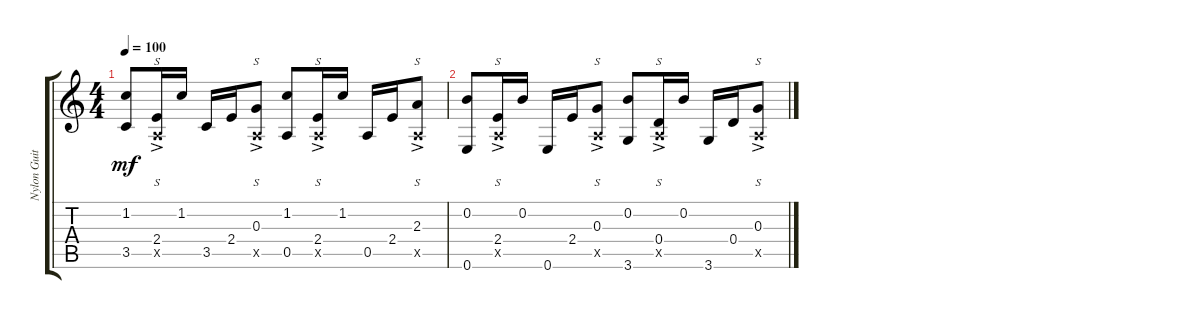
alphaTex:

\track ("Nylon Guitar" "Nylon Guit") {instrument acousticguitarnylon}
\staff {score tabs}
\tuning (E4 B3 G3 D3 A2 E2) {hide}
\ts (4 4)
\tempo 100
\clef g2
\ks c
(1.2 3.5).8{dy mf instrument acousticguitarnylon} (2.4{ac} 0.5{ac x}).16{s} 1.2.16 3.5.16 2.4.16 (0.3{ac} 0.5{ac x}).8{s} (1.2 0.5).8 (2.4{ac} 0.5{ac x}).16{s} 1.2.16 0.5.16 2.4.16 (2.3{ac} 0.5{ac x}).8{s} |
(0.2 0.6).8 (2.4{ac} 0.5{ac x}).16{s} 0.2.16 0.6.16 2.4.16 (0.3{ac} 0.5{ac x}).8{s} (0.2 3.6).8 (0.4{ac} 0.5{ac x}).16{s} 0.2.16 3.6.16 0.4.16 (0.3{ac} 0.5{ac x}).8{s}
